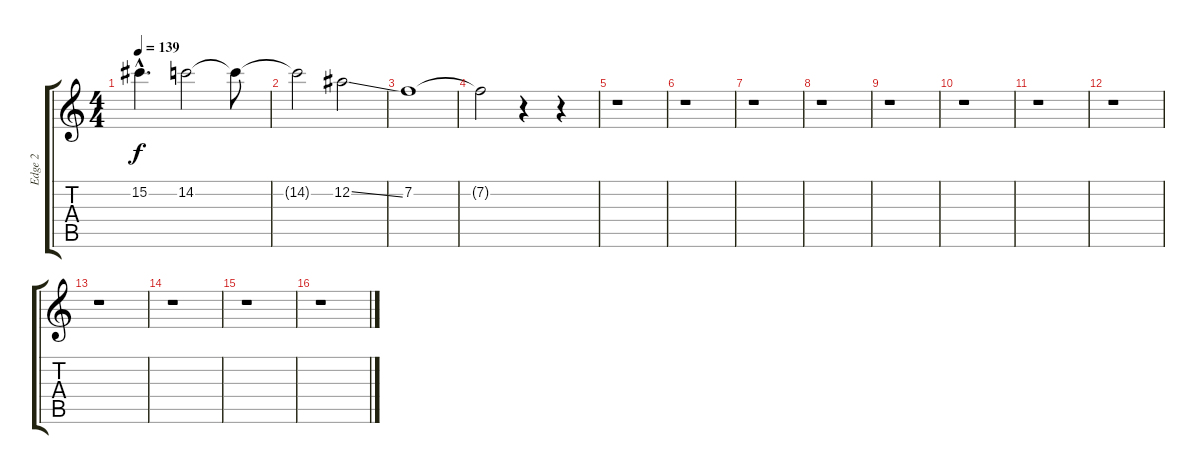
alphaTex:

\track ("Edge 2" "Edge 2") {instrument overdrivenguitar}
\staff {score tabs}
\tuning (Eb4 Bb3 Gb3 Db3 Ab2 Eb2) {hide}
\ts (4 4)
\tempo 139
\clef g2
\ks c
15.2{hac}.4{d dy f} 14.2.2 14.2{t}.8 |
14.2{t}.2 12.2{ss}.2 |
7.2.1 |
7.2{t}.2 r.4 r.4 |
r.1 |
r.1 |
r.1 |
r.1 |
r.1 |
r.1 |
r.1 |
r.1 |
r.1 |
r.1 |
r.1 |
r.1
